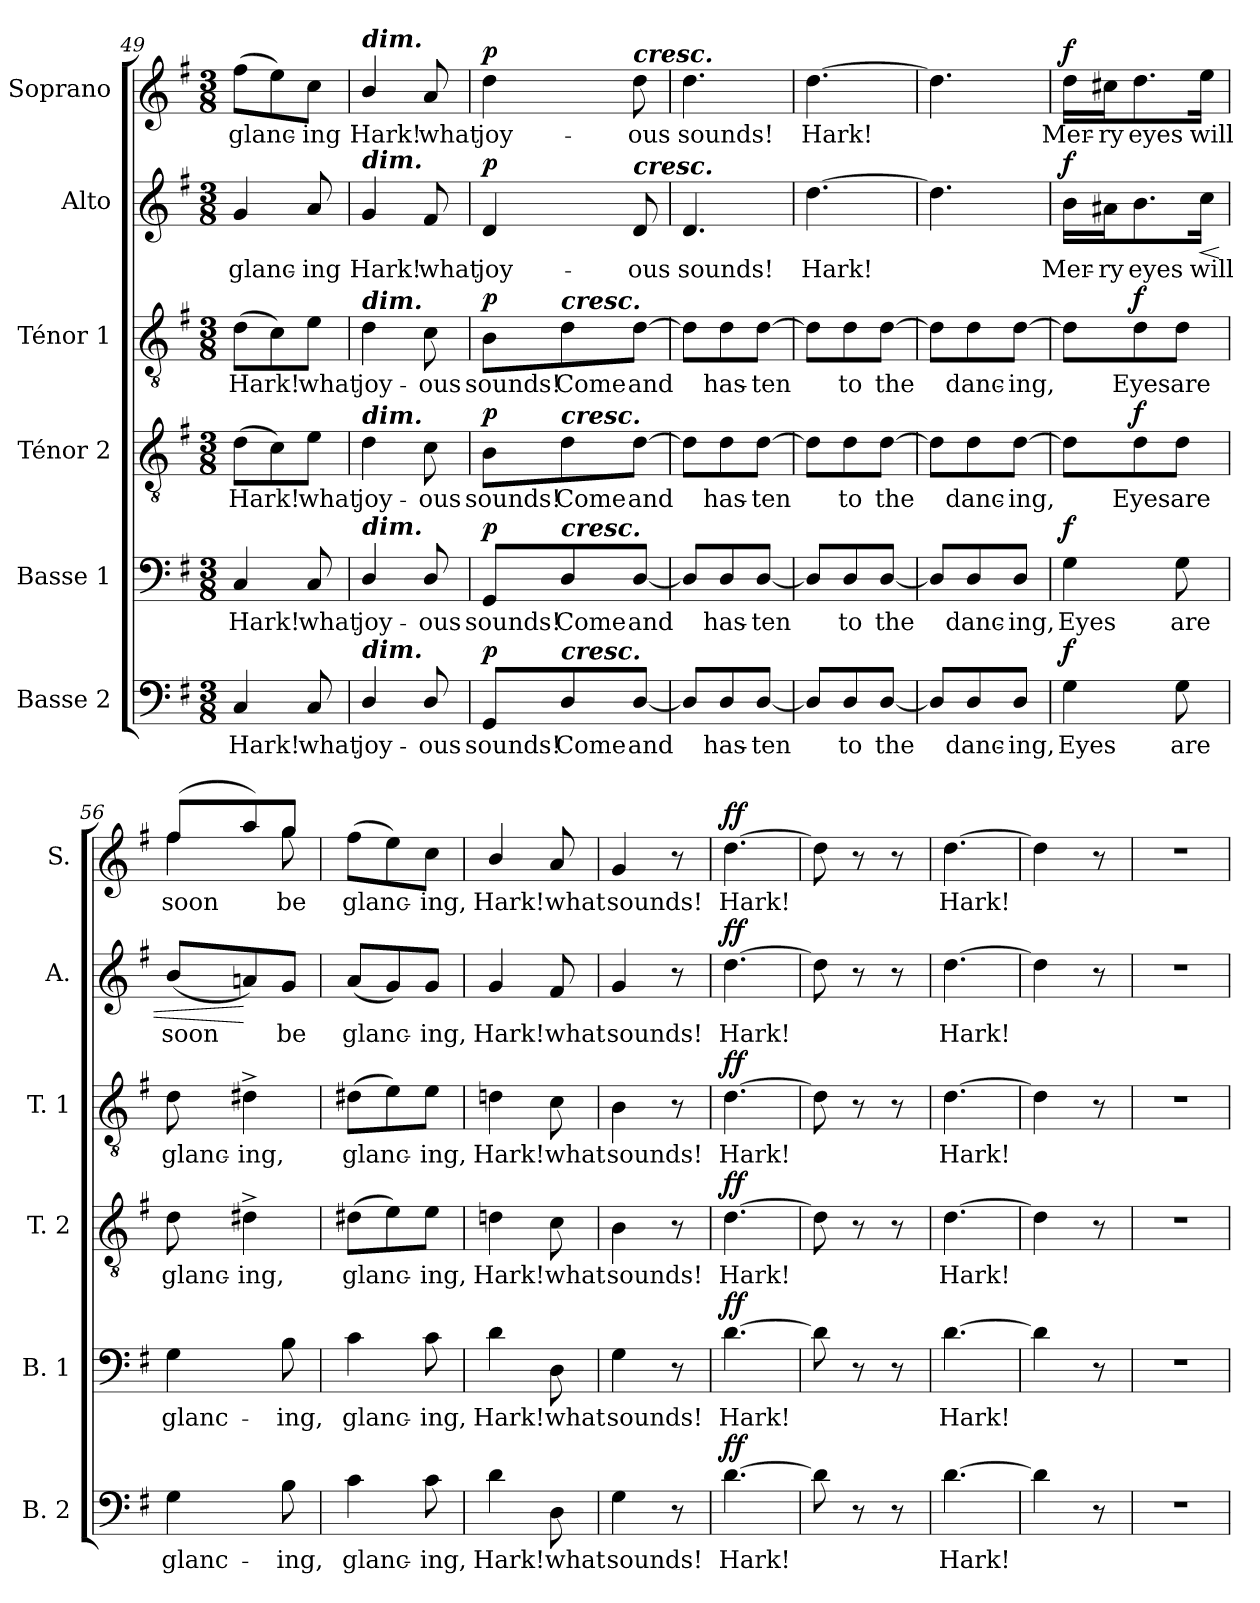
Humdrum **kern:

**kern	**text	**dynam	**kern	**text	**dynam	**kern	**text	**dynam	**kern	**text	**dynam	**kern	**text	**dynam	**kern	**text	**dynam
*part6	*part6	*part6	*part5	*part5	*part5	*part4	*part4	*part4	*part3	*part3	*part3	*part2	*part2	*part2	*part1	*part1	*part1
*staff6	*staff6	*staff6	*staff5	*staff5	*staff5	*staff4	*staff4	*staff4	*staff3	*staff3	*staff3	*staff2	*staff2	*staff2	*staff1	*staff1	*staff1
*I"Basse 2	*	*	*I"Basse 1	*	*	*I"Ténor 2	*	*	*I"Ténor 1	*	*	*I"Alto	*	*	*I"Soprano	*	*
*I'B. 2	*	*	*I'B. 1	*	*	*I'T. 2	*	*	*I'T. 1	*	*	*I'A.	*	*	*I'S.	*	*
*clefF4	*	*	*clefF4	*	*	*clefGv2	*	*	*clefGv2	*	*	*clefG2	*	*	*clefG2	*	*
*k[f#]	*	*	*k[f#]	*	*	*k[f#]	*	*	*k[f#]	*	*	*k[f#]	*	*	*k[f#]	*	*
*M3/8	*	*	*M3/8	*	*	*M3/8	*	*	*M3/8	*	*	*M3/8	*	*	*M3/8	*	*
=49	=49	=49	=49	=49	=49	=49	=49	=49	=49	=49	=49	=49	=49	=49	=49	=49	=49
!	!LO:LY:b	!	!	!LO:LY:b	!	!	!LO:LY:b	!	!	!LO:LY:b	!	!	!LO:LY:b	!	!	!LO:LY:b	!
4C/	Hark!	.	4C/	Hark!	.	(>8d\L	Hark!	.	(>8d\L	Hark!	.	4g/	glanc-	.	(>8ff#\L	glanc-	.
.	.	.	.	.	.	8c\)	.	.	8c\)	.	.	.	.	.	8ee\)	.	.
!	!LO:LY:b	!	!	!LO:LY:b	!	!	!LO:LY:b	!	!	!LO:LY:b	!	!	!LO:LY:b	!	!	!LO:LY:b	!
8C/	what	.	8C/	what	.	8e\J	what	.	8e\J	what	.	8a/	-ing	.	8cc\J	-ing	.
=50	=50	=50	=50	=50	=50	=50	=50	=50	=50	=50	=50	=50	=50	=50	=50	=50	=50
!	!	!	!	!	!	!	!	!	!	!	!	!	!	!	!LO:TX:a:Bi:t=dim.	!	!
!	!	!	!	!	!	!	!	!	!	!	!	!LO:TX:a:Bi:t=dim.	!	!	!	!	!
!	!	!	!	!	!	!	!	!	!LO:TX:a:Bi:t=dim.	!	!	!	!	!	!	!	!
!	!	!	!	!	!	!LO:TX:a:Bi:t=dim.	!	!	!	!	!	!	!	!	!	!	!
!	!	!	!LO:TX:a:Bi:t=dim.	!	!	!	!	!	!	!	!	!	!	!	!	!	!
!LO:TX:a:Bi:t=dim.	!	!	!	!	!	!	!	!	!	!	!	!	!	!	!	!	!
!	!LO:LY:b	!	!	!LO:LY:b	!	!	!LO:LY:b	!	!	!LO:LY:b	!	!	!LO:LY:b	!	!	!LO:LY:b	!
4D/	joy-	.	4D/	joy-	.	4d\	joy-	.	4d\	joy-	.	4g/	Hark!	.	4b/	Hark!	.
!	!LO:LY:b	!	!	!LO:LY:b	!	!	!LO:LY:b	!	!	!LO:LY:b	!	!	!LO:LY:b	!	!	!LO:LY:b	!
8D/	-ous	.	8D/	-ous	.	8c\	-ous	.	8c\	-ous	.	8f#/	what	.	8a/	what	.
=51	=51	=51	=51	=51	=51	=51	=51	=51	=51	=51	=51	=51	=51	=51	=51	=51	=51
!	!LO:LY:b	!LO:DY:a	!	!LO:LY:b	!LO:DY:a	!	!LO:LY:b	!LO:DY:a	!	!LO:LY:b	!LO:DY:a	!	!LO:LY:b	!LO:DY:a	!	!LO:LY:b	!LO:DY:a
8GG/L	sounds!	p	8GG/L	sounds!	p	8B\L	sounds!	p	8B\L	sounds!	p	4d/	joy-	p	4dd\	joy-	p
!	!	!	!	!	!	!	!	!	!LO:TX:a:Bi:t=cresc.	!	!	!	!	!	!	!	!
!	!	!	!	!	!	!LO:TX:a:Bi:t=cresc.	!	!	!	!	!	!	!	!	!	!	!
!	!	!	!LO:TX:a:Bi:t=cresc.	!	!	!	!	!	!	!	!	!	!	!	!	!	!
!LO:TX:a:Bi:t=cresc.	!	!	!	!	!	!	!	!	!	!	!	!	!	!	!	!	!
!	!LO:LY:b	!	!	!LO:LY:b	!	!	!LO:LY:b	!	!	!LO:LY:b	!	!	!	!	!	!	!
8D/	Come	.	8D/	Come	.	8d\	Come	.	8d\	Come	.	.	.	.	.	.	.
!	!	!	!	!	!	!	!	!	!	!	!	!	!	!	!LO:TX:a:Bi:t=cresc.	!	!
!	!	!	!	!	!	!	!	!	!	!	!	!LO:TX:a:Bi:t=cresc.	!	!	!	!	!
!	!LO:LY:b	!	!	!LO:LY:b	!	!	!LO:LY:b	!	!	!LO:LY:b	!	!	!LO:LY:b	!	!	!LO:LY:b	!
[<8D/J	and	.	[<8D/J	and	.	[>8d\J	and	.	[>8d\J	and	.	8d/	-ous	.	8dd\	-ous	.
=52	=52	=52	=52	=52	=52	=52	=52	=52	=52	=52	=52	=52	=52	=52	=52	=52	=52
!	!	!	!	!	!	!	!	!	!	!	!	!	!LO:LY:b	!	!	!LO:LY:b	!
8D/L]	.	.	8D/L]	.	.	8d\L]	.	.	8d\L]	.	.	4.d/	sounds!	.	4.dd\	sounds!	.
!	!LO:LY:b	!	!	!LO:LY:b	!	!	!LO:LY:b	!	!	!LO:LY:b	!	!	!	!	!	!	!
8D/	has-	.	8D/	has-	.	8d\	has-	.	8d\	has-	.	.	.	.	.	.	.
!	!LO:LY:b	!	!	!LO:LY:b	!	!	!LO:LY:b	!	!	!LO:LY:b	!	!	!	!	!	!	!
[<8D/J	-ten	.	[<8D/J	-ten	.	[>8d\J	-ten	.	[>8d\J	-ten	.	.	.	.	.	.	.
=53	=53	=53	=53	=53	=53	=53	=53	=53	=53	=53	=53	=53	=53	=53	=53	=53	=53
!	!	!	!	!	!	!	!	!	!	!	!	!	!LO:LY:b	!	!	!LO:LY:b	!
8D/L]	.	.	8D/L]	.	.	8d\L]	.	.	8d\L]	.	.	[>4.dd\	Hark!	.	[>4.dd\	Hark!	.
!	!LO:LY:b	!	!	!LO:LY:b	!	!	!LO:LY:b	!	!	!LO:LY:b	!	!	!	!	!	!	!
8D/	to	.	8D/	to	.	8d\	to	.	8d\	to	.	.	.	.	.	.	.
!	!LO:LY:b	!	!	!LO:LY:b	!	!	!LO:LY:b	!	!	!LO:LY:b	!	!	!	!	!	!	!
[<8D/J	the	.	[<8D/J	the	.	[>8d\J	the	.	[>8d\J	the	.	.	.	.	.	.	.
=54	=54	=54	=54	=54	=54	=54	=54	=54	=54	=54	=54	=54	=54	=54	=54	=54	=54
8D/L]	.	.	8D/L]	.	.	8d\L]	.	.	8d\L]	.	.	4.dd\]	.	.	4.dd\]	.	.
!	!LO:LY:b	!	!	!LO:LY:b	!	!	!LO:LY:b	!	!	!LO:LY:b	!	!	!	!	!	!	!
8D/	danc-	.	8D/	danc-	.	8d\	danc-	.	8d\	danc-	.	.	.	.	.	.	.
!	!LO:LY:b	!	!	!LO:LY:b	!	!	!LO:LY:b	!	!	!LO:LY:b	!	!	!	!	!	!	!
8D/J	-ing,	.	8D/J	-ing,	.	[>8d\J	-ing,	.	[>8d\J	-ing,	.	.	.	.	.	.	.
=55	=55	=55	=55	=55	=55	=55	=55	=55	=55	=55	=55	=55	=55	=55	=55	=55	=55
!	!LO:LY:b	!LO:DY:a	!	!LO:LY:b	!LO:DY:a	!	!	!	!	!	!	!	!LO:LY:b	!LO:DY:a	!	!LO:LY:b	!LO:DY:a
4G\	Eyes	f	4G\	Eyes	f	8d\L]	.	.	8d\L]	.	.	16b\LL	Mer-	f	16dd\LL	Mer-	f
!	!	!	!	!	!	!	!	!	!	!	!	!	!LO:LY:b	!	!	!LO:LY:b	!
.	.	.	.	.	.	.	.	.	.	.	.	16a#X\J	-ry	.	16cc#X\J	-ry	.
!	!	!	!	!	!	!	!LO:LY:b	!LO:DY:a	!	!LO:LY:b	!LO:DY:a	!	!LO:LY:b	!	!	!LO:LY:b	!
.	.	.	.	.	.	8d\	Eyes	f	8d\	Eyes	f	8.b\	eyes	.	8.dd\	eyes	.
!	!LO:LY:b	!	!	!LO:LY:b	!	!	!LO:LY:b	!	!	!LO:LY:b	!	!	!	!	!	!	!
8G\	are	.	8G\	are	.	8d\J	are	.	8d\J	are	.	.	.	.	.	.	.
!	!	!	!	!	!	!	!	!	!	!	!	!	!LO:LY:b	!LO:HP:b	!	!LO:LY:b	!
.	.	.	.	.	.	.	.	.	.	.	.	16cc\Jk	will	<	16ee\Jk	will	.
=56	=56	=56	=56	=56	=56	=56	=56	=56	=56	=56	=56	=56	=56	=56	=56	=56	=56
!	!LO:LY:b	!	!	!LO:LY:b	!	!	!LO:LY:b	!	!	!LO:LY:b	!	!	!LO:LY:b	!	!	!LO:LY:b	!
*	*	*	*	*	*	*	*	*	*	*	*	*	*	*	*^	*	*
4G\	glanc-	.	4G\	glanc-	.	8d\	glanc-	.	8d\	glanc-	.	(<8b/L	soon	.	(>8ff#/L	4ff#\	soon	.
!	!	!	!	!	!	!	!LO:LY:b	!	!	!LO:LY:b	!	!	!	!	!	!	!	!
.	.	.	.	.	.	4d#X^\	-ing,	.	4d#X^\	-ing,	.	8an/)	.	[	8aa/)	.	.	.
!	!LO:LY:b	!	!	!LO:LY:b	!	!	!	!	!	!	!	!	!LO:LY:b	!	!	!	!LO:LY:b	!
8B\	-ing,	.	8B\	-ing,	.	.	.	.	.	.	.	8g/J	be	.	8gg/J	8gg\	be	.
=57	=57	=57	=57	=57	=57	=57	=57	=57	=57	=57	=57	=57	=57	=57	=57	=57	=57	=57
!	!LO:LY:b	!	!	!LO:LY:b	!	!	!LO:LY:b	!	!	!LO:LY:b	!	!	!LO:LY:b	!	!	!	!LO:LY:b	!
*	*	*	*	*	*	*	*	*	*	*	*	*	*	*	*v	*v	*	*
4c\	glanc-	.	4c\	glanc-	.	(>8d#X\L	glanc-	.	(>8d#X\L	glanc-	.	(<8a/L	glanc-	.	(>8ff#\L	glanc-	.
.	.	.	.	.	.	8e\)	.	.	8e\)	.	.	8g/)	.	.	8ee\)	.	.
!	!LO:LY:b	!	!	!LO:LY:b	!	!	!LO:LY:b	!	!	!LO:LY:b	!	!	!LO:LY:b	!	!	!LO:LY:b	!
8c\	-ing,	.	8c\	-ing,	.	8e\J	-ing,	.	8e\J	-ing,	.	8g/J	-ing,	.	8cc\J	-ing,	.
=58	=58	=58	=58	=58	=58	=58	=58	=58	=58	=58	=58	=58	=58	=58	=58	=58	=58
!	!LO:LY:b	!	!	!LO:LY:b	!	!	!LO:LY:b	!	!	!LO:LY:b	!	!	!LO:LY:b	!	!	!LO:LY:b	!
4d\	Hark!	.	4d\	Hark!	.	4dn\	Hark!	.	4dn\	Hark!	.	4g/	Hark!	.	4b/	Hark!	.
!	!LO:LY:b	!	!	!LO:LY:b	!	!	!LO:LY:b	!	!	!LO:LY:b	!	!	!LO:LY:b	!	!	!LO:LY:b	!
8D\	what	.	8D\	what	.	8c\	what	.	8c\	what	.	8f#/	what	.	8a/	what	.
=59	=59	=59	=59	=59	=59	=59	=59	=59	=59	=59	=59	=59	=59	=59	=59	=59	=59
!	!LO:LY:b	!	!	!LO:LY:b	!	!	!LO:LY:b	!	!	!LO:LY:b	!	!	!LO:LY:b	!	!	!LO:LY:b	!
4G\	sounds!	.	4G\	sounds!	.	4B\	sounds!	.	4B\	sounds!	.	4g/	sounds!	.	4g/	sounds!	.
8r	.	.	8r	.	.	8r	.	.	8r	.	.	8r	.	.	8r	.	.
=60	=60	=60	=60	=60	=60	=60	=60	=60	=60	=60	=60	=60	=60	=60	=60	=60	=60
!	!LO:LY:b	!LO:DY:a	!	!LO:LY:b	!LO:DY:a	!	!LO:LY:b	!LO:DY:a	!	!LO:LY:b	!LO:DY:a	!	!LO:LY:b	!LO:DY:a	!	!LO:LY:b	!LO:DY:a
[>4.d\	Hark!	ff	[>4.d\	Hark!	ff	[>4.d\	Hark!	ff	[>4.d\	Hark!	ff	[>4.dd\	Hark!	ff	[>4.dd\	Hark!	ff
=61	=61	=61	=61	=61	=61	=61	=61	=61	=61	=61	=61	=61	=61	=61	=61	=61	=61
8d\]	.	.	8d\]	.	.	8d\]	.	.	8d\]	.	.	8dd\]	.	.	8dd\]	.	.
8r	.	.	8r	.	.	8r	.	.	8r	.	.	8r	.	.	8r	.	.
8r	.	.	8r	.	.	8r	.	.	8r	.	.	8r	.	.	8r	.	.
=62	=62	=62	=62	=62	=62	=62	=62	=62	=62	=62	=62	=62	=62	=62	=62	=62	=62
!	!LO:LY:b	!	!	!LO:LY:b	!	!	!LO:LY:b	!	!	!LO:LY:b	!	!	!LO:LY:b	!	!	!LO:LY:b	!
[>4.d\	Hark!	.	[>4.d\	Hark!	.	[>4.d\	Hark!	.	[>4.d\	Hark!	.	[>4.dd\	Hark!	.	[4.dd\	Hark!	.
=63	=63	=63	=63	=63	=63	=63	=63	=63	=63	=63	=63	=63	=63	=63	=63	=63	=63
4d\]	.	.	4d\]	.	.	4d\]	.	.	4d\]	.	.	4dd\]	.	.	4dd\]	.	.
8r	.	.	8r	.	.	8r	.	.	8r	.	.	8r	.	.	8r	.	.
=64	=64	=64	=64	=64	=64	=64	=64	=64	=64	=64	=64	=64	=64	=64	=64	=64	=64
4.r	.	.	4.r	.	.	4.r	.	.	4.r	.	.	4.r	.	.	4.r	.	.
=	=	=	=	=	=	=	=	=	=	=	=	=	=	=	=	=	=
*-	*-	*-	*-	*-	*-	*-	*-	*-	*-	*-	*-	*-	*-	*-	*-	*-	*-
